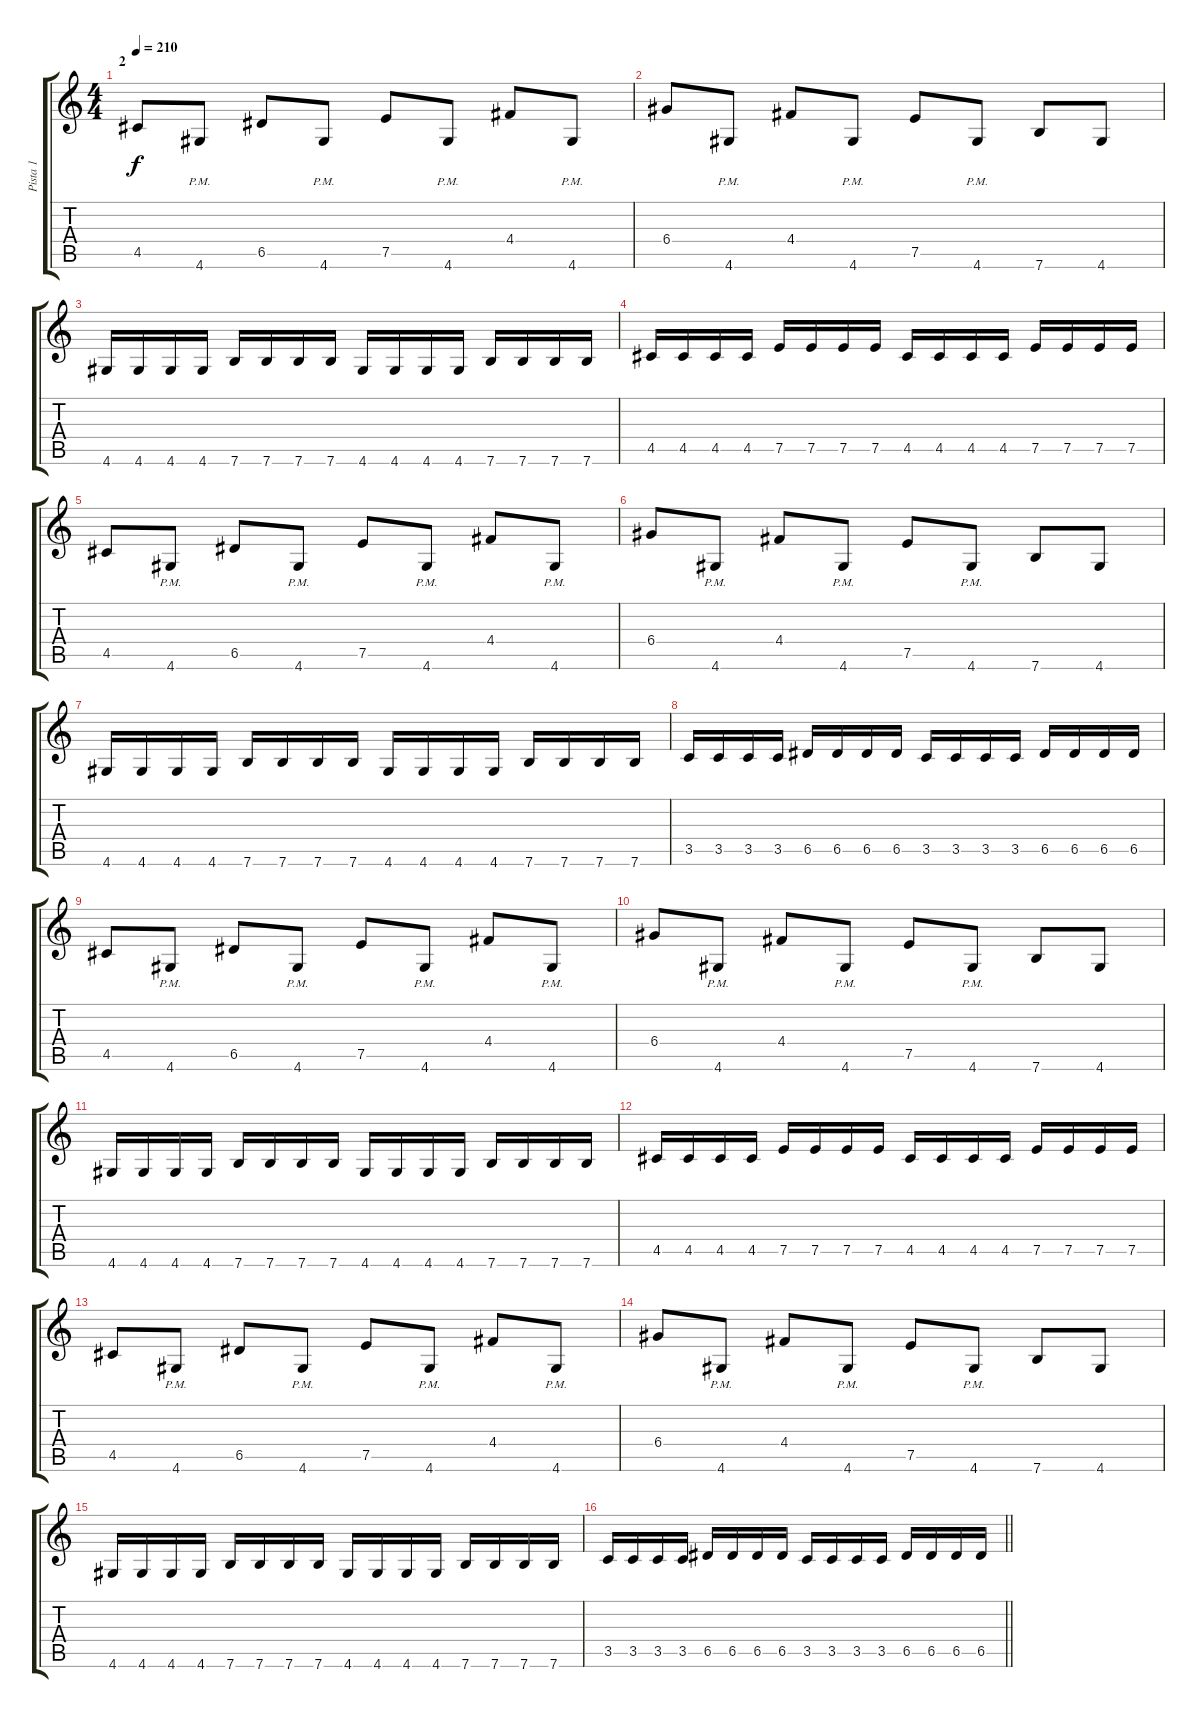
\track ("Pista 1" "Pista 1") {instrument overdrivenguitar}
\staff {score tabs}
\tuning (E4 B3 G3 D3 A2 E2) {hide}
\ts (4 4)
\section ("" "2")
\tempo 210
\clef g2
\ks c
4.5.8{dy f} 4.6{pm}.8 6.5.8 4.6{pm}.8 7.5.8 4.6{pm}.8 4.4.8 4.6{pm}.8 |
6.4.8 4.6{pm}.8 4.4.8 4.6{pm}.8 7.5.8 4.6{pm}.8 7.6.8 4.6.8 |
4.6.16 4.6.16 4.6.16 4.6.16 7.6.16 7.6.16 7.6.16 7.6.16 4.6.16 4.6.16 4.6.16 4.6.16 7.6.16 7.6.16 7.6.16 7.6.16 |
4.5.16 4.5.16 4.5.16 4.5.16 7.5.16 7.5.16 7.5.16 7.5.16 4.5.16 4.5.16 4.5.16 4.5.16 7.5.16 7.5.16 7.5.16 7.5.16 |
4.5.8 4.6{pm}.8 6.5.8 4.6{pm}.8 7.5.8 4.6{pm}.8 4.4.8 4.6{pm}.8 |
6.4.8 4.6{pm}.8 4.4.8 4.6{pm}.8 7.5.8 4.6{pm}.8 7.6.8 4.6.8 |
4.6.16 4.6.16 4.6.16 4.6.16 7.6.16 7.6.16 7.6.16 7.6.16 4.6.16 4.6.16 4.6.16 4.6.16 7.6.16 7.6.16 7.6.16 7.6.16 |
3.5.16 3.5.16 3.5.16 3.5.16 6.5.16 6.5.16 6.5.16 6.5.16 3.5.16 3.5.16 3.5.16 3.5.16 6.5.16 6.5.16 6.5.16 6.5.16 |
4.5.8 4.6{pm}.8 6.5.8 4.6{pm}.8 7.5.8 4.6{pm}.8 4.4.8 4.6{pm}.8 |
6.4.8 4.6{pm}.8 4.4.8 4.6{pm}.8 7.5.8 4.6{pm}.8 7.6.8 4.6.8 |
4.6.16 4.6.16 4.6.16 4.6.16 7.6.16 7.6.16 7.6.16 7.6.16 4.6.16 4.6.16 4.6.16 4.6.16 7.6.16 7.6.16 7.6.16 7.6.16 |
4.5.16 4.5.16 4.5.16 4.5.16 7.5.16 7.5.16 7.5.16 7.5.16 4.5.16 4.5.16 4.5.16 4.5.16 7.5.16 7.5.16 7.5.16 7.5.16 |
4.5.8 4.6{pm}.8 6.5.8 4.6{pm}.8 7.5.8 4.6{pm}.8 4.4.8 4.6{pm}.8 |
6.4.8 4.6{pm}.8 4.4.8 4.6{pm}.8 7.5.8 4.6{pm}.8 7.6.8 4.6.8 |
4.6.16 4.6.16 4.6.16 4.6.16 7.6.16 7.6.16 7.6.16 7.6.16 4.6.16 4.6.16 4.6.16 4.6.16 7.6.16 7.6.16 7.6.16 7.6.16 |
\barLineRight lightlight
3.5.16 3.5.16 3.5.16 3.5.16 6.5.16 6.5.16 6.5.16 6.5.16 3.5.16 3.5.16 3.5.16 3.5.16 6.5.16 6.5.16 6.5.16 6.5.16
